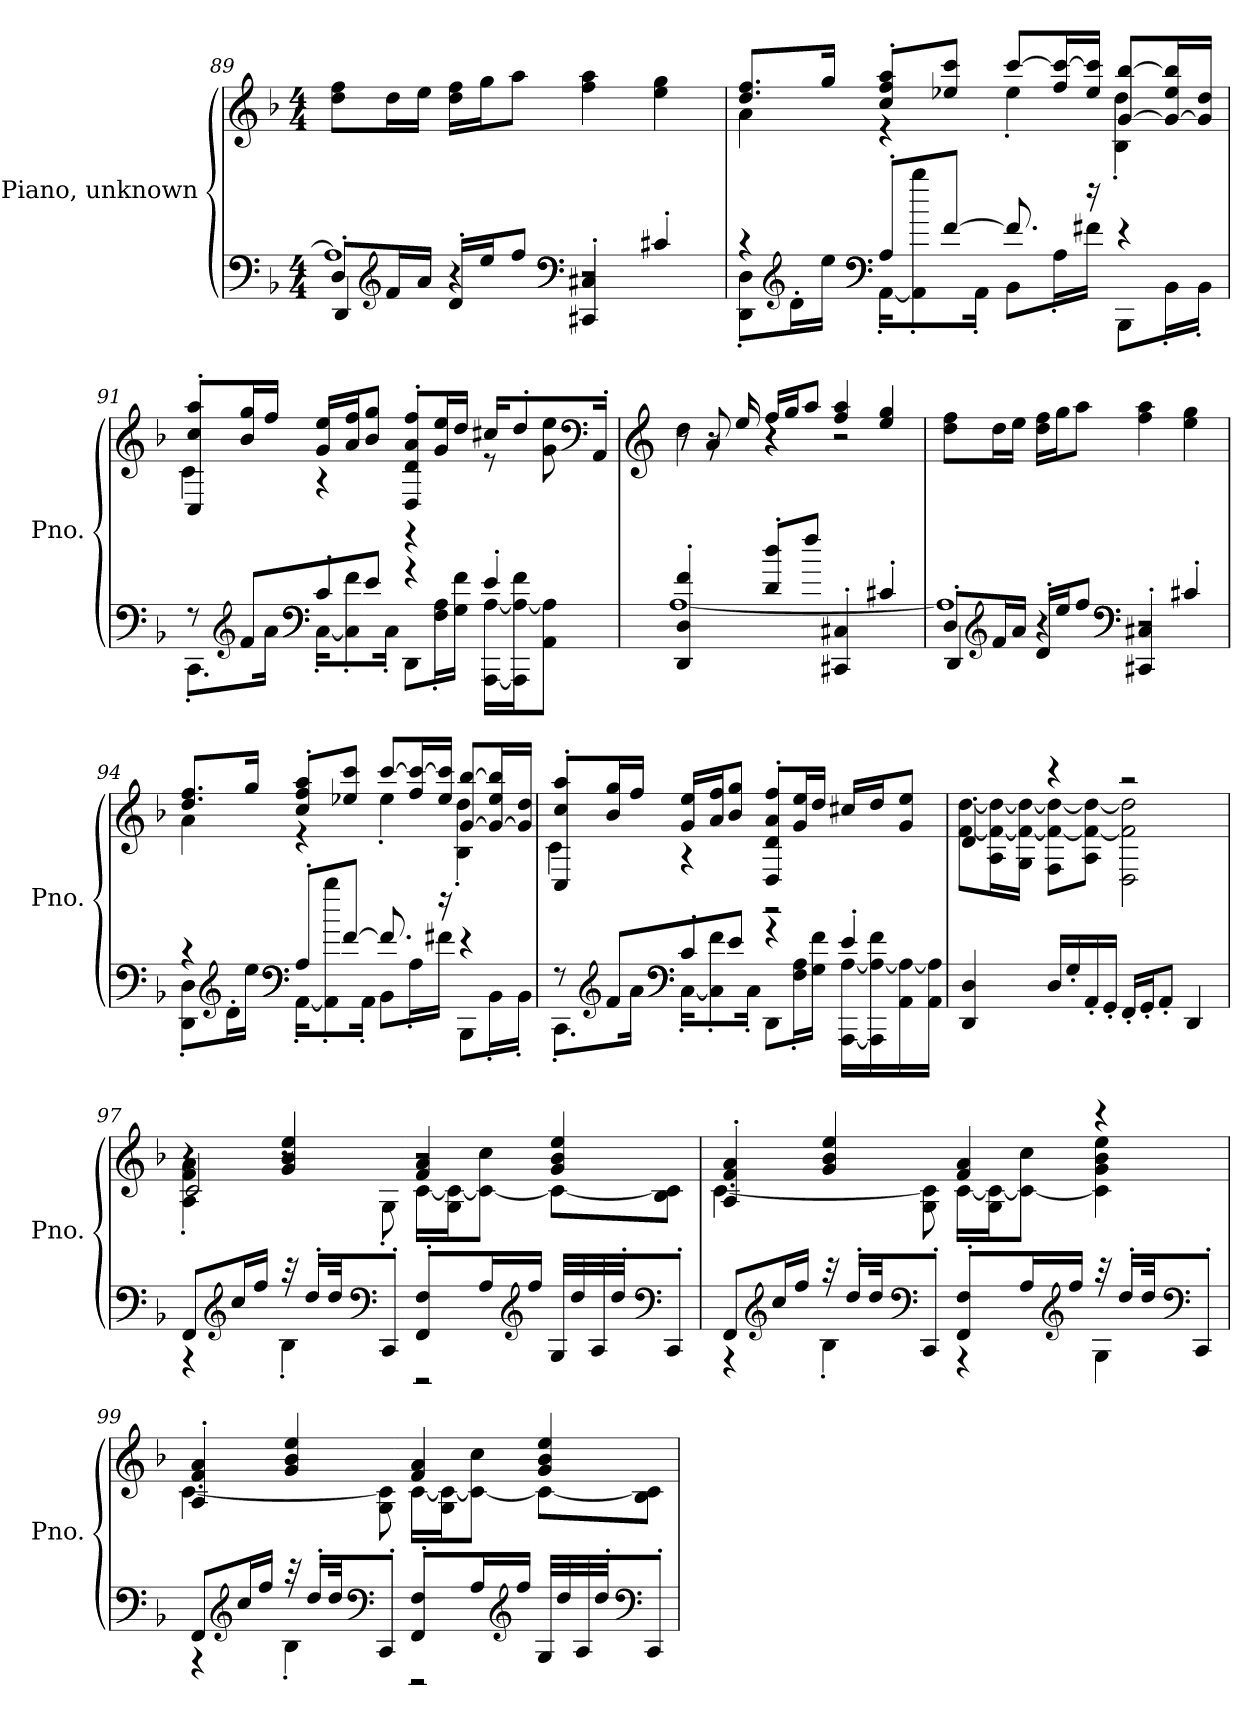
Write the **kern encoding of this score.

**kern	**kern
*part1	*part1
*staff2	*staff1
*I"Piano, unknown	*
*I'Pno.	*
!!LO:LB:g=z
*clefF4	*clefG2
*k[b-]	*k[b-]
*M4/4	*M4/4
=89	=89
*^	*
*	*^	*
8D'/L	1A]	4DD/	8dd\ 8ff\L
*clefG2	*	*	*
16f/L	.	.	16dd\L
16a/JJ	.	.	16ee\JJ
16d'/LL	.	4r	16dd\ 16ff\LL
16ee/J	.	.	16gg\J
8ff/J	.	.	8aa\J
*clefF4	*	*	*
4CC#X/' 4C#X/'	.	2r	4ff\ 4aa\
4c#X'/	.	.	4ee\ 4gg\
*	*v	*v	*
=90	=90	=90
*	*	*^
4r	8DD\' 8D\'L	8.dd/ 8.ff/L	4a\
*clefG2	*	*	*
.	16d'\L	.	.
.	16ee\JJ	16gg/Jk	.
*clefF4	*	*	*
8A'/L	[16AA'\KL	8cc/' 8ff/' 8aa/'L	4r
.	8AA\]' 8bb-\'	.	.
[8f/J	.	8ee-X/ 8ccc/J	.
.	16AA'\Jk	.	.
8.f/]	8BB-\L	[8ccc/L	4ee-'\
.	16A'\L	16ff/ 16ccc/_L	.
16r	16f#X\JJ	16ee-/ 16ccc/]JJ	.
4r	8BBB-\L	[8g/ [8bb-/L	4B-\' 4dd\'
.	16BB-'\L	16g/_ 16ee-/ 16bb-/]L	.
.	16BB-'\JJ	16g/] 16dd/JJ	.
!!LO:LB:g=z	!!
=91	=91	=91	=91
8r	8.CC'\L	8C/' 8cc/' 8aa/'L	4c\
*clefG2	*	*	*
8f/L	.	16b-/ 16gg/L	.
.	16a\Jk	16ff/JJ	.
*clefF4	*	*	*
8c'/	[16C'\KL	16g/ 16ee/LL	4r
.	8C\]' 8f\'	16a/ 16ff/J	.
8e/J	.	8b-/ 8gg/J	.
.	16C'\Jk	.	.
4r	8DD\L	8D/' 8d/' 8a/' 8ff/'L	4r
.	16F\' 16A\'L	16g/ 16ee/L	.
.	16G\ 16f\JJ	16dd/JJ	.
4e'/	[16AAA\ [16A\LL	16cc#X/KL	8r
.	16AAA\] 16A\_ 16f\J	8dd'/	.
.	8AA\ 8A\]J	.	8g\ 8ee\
*	*	*clefF4	*
.	.	16AA'/Jk	.
*	*	*v	*v
=92	=92	=92
*	*	*clefG2
*	*	*^
*	*	*	*^
4DD/' 4D/' 4f/'	[1A	8r	4dd\	8r
.	.	16r	.	8a/
.	.	16ee/	.	.
8d/' 8dd/'L	.	16ff/LL	4r	4r
.	.	16gg/J	.	.
8ff/J	.	8aa/J	.	.
4CC#X/' 4C#X/'	.	4ff/ 4aa/	2r	2r
4c#X'/	.	4ee/ 4gg/	.	.
*	*	*v	*v	*v
!!LO:LB:g=z
=93	=93	=93
*	*^	*
8D'/L	1A]	4DD/	8dd\ 8ff\L
*clefG2	*	*	*
16f/L	.	.	16dd\L
16a/JJ	.	.	16ee\JJ
16d'/LL	.	4r	16dd\ 16ff\LL
16ee/J	.	.	16gg\J
8ff/J	.	.	8aa\J
*clefF4	*	*	*
4CC#X/' 4C#X/'	.	2r	4ff\ 4aa\
4c#X'/	.	.	4ee\ 4gg\
*	*v	*v	*
=94	=94	=94
*	*	*^
4r	8DD\' 8D\'L	8.dd/ 8.ff/L	4a\
*clefG2	*	*	*
.	16d'\L	.	.
.	16ee\JJ	16gg/Jk	.
*clefF4	*	*	*
8A'/L	[16AA'\KL	8cc/' 8ff/' 8aa/'L	4r
.	8AA\]' 8bb-\'	.	.
[8f/J	.	8ee-X/ 8ccc/J	.
.	16AA'\Jk	.	.
8.f/]	8BB-\L	[8ccc/L	4ee-'\
.	16A'\L	16ff/ 16ccc/_L	.
16r	16f#X\JJ	16ee-/ 16ccc/]JJ	.
4r	8BBB-\L	[8g/ [8bb-/L	4B-\' 4dd\'
.	16BB-'\L	16g/_ 16ee-/ 16bb-/]L	.
.	16BB-'\JJ	16g/] 16dd/JJ	.
!!LO:LB:g=z	!!
=95	=95	=95	=95
8r	8.CC'\L	8C/' 8cc/' 8aa/'L	4c\
*clefG2	*	*	*
8f/L	.	16b-/ 16gg/L	.
.	16a\Jk	16ff/JJ	.
*clefF4	*	*	*
8c'/	[16C'\KL	16g/ 16ee/LL	4r
.	8C\]' 8f\'	16a/ 16ff/J	.
8e/J	.	8b-/ 8gg/J	.
.	16C'\Jk	.	.
4r	8DD\L	8D/' 8d/' 8a/' 8ff/'L	2r
.	16F\' 16A\'L	16g/ 16ee/L	.
.	16G\ 16f\JJ	16dd/JJ	.
4e'/	[16AAA\ [16A\LL	16cc#X/LL	.
.	16AAA\] 16A\_ 16f\	16dd/J	.
.	16AA\ 16A\_	8g/ 8ee/J	.
.	16AA\ 16A\]JJ	.	.
*v	*v	*	*
=96	=96	=96
4DD/ 4D/	4d'/	[8f\ [8dd\L
.	.	16A\ 16f\_ 16dd\_L
.	.	16G\ 16f\_ 16dd\_JJ
16D/LL	4r	8F\ 8f\_ 8dd\_L
16G'/	.	.
16AA'/	.	8A\ 8f\_ 8dd\_J
16GG'/JJ	.	.
16FF'/LL	2r	2D\ 2f\] 2dd\]
16GG'/J	.	.
8AA'/J	.	.
4DD/	.	.
!!LO:LB:g=z
=97	=97	=97
*^	*	*^
8FF/L	4r	4r	4A\' 4f\' 4a\'	2c/
*clefG2	*	*	*	*
16cc/L	.	.	.	.
16ff/JJ	.	.	.	.
32r	4B-'\	4g/ 4b-/ 4ee/	8r	.
16dd'/LL	.	.	.	.
32dd/JK	.	.	.	.
*clefF4	*	*	*	*
8CC'/J	.	.	8G'\	.
8FF/' 8F/'L	2r	4f/ 4a/	[16c\LL	2r
.	.	.	16G\ 16c\_J	.
16A/L	.	.	8c\_ 8cc\J	.
*clefG2	*	*	*	*
16ff/JJ	.	.	.	.
32G/LLL	.	4g/ 4b-/ 4ee/	8c\L_	.
32dd/	.	.	.	.
32A/	.	.	.	.
32dd'/JJ	.	.	.	.
*clefF4	*	*	*	*
8CC'/J	.	.	8B-\ 8c\]J	.
*	*	*	*v	*v
!!LO:PB:g=z
=98	=98	=98	=98
8FF/L	4r	4A/' 4f/' 4a/'	[4.c\
*clefG2	*	*	*
16cc/L	.	.	.
16ff/JJ	.	.	.
32r	4B-'\	4g/ 4b-/ 4ee/	.
16dd'/LL	.	.	.
32dd/JK	.	.	.
*clefF4	*	*	*
8CC'/J	.	.	8G\ 8c\]
8FF/' 8F/'L	4r	4f/ 4a/	[16c\LL
.	.	.	16G\ 16c\_J
16A/L	.	.	8c\_ 8cc\J
*clefG2	*	*	*
16ff/JJ	.	.	.
32r	4G\	4r	4c\] 4g\ 4b-\ 4ee\
16dd'/LL	.	.	.
32dd/JK	.	.	.
*clefF4	*	*	*
8CC'/J	.	.	.
!!LO:LB:g=z	!!
=99	=99	=99	=99
8FF/L	4r	4A/' 4f/' 4a/'	[4.c\
*clefG2	*	*	*
16cc/L	.	.	.
16ff/JJ	.	.	.
32r	4B-'\	4g/ 4b-/ 4ee/	.
16dd'/LL	.	.	.
32dd/JK	.	.	.
*clefF4	*	*	*
8CC'/J	.	.	8G\ 8c\]
8FF/' 8F/'L	2r	4f/ 4a/	[16c\LL
.	.	.	16G\ 16c\_J
16A/L	.	.	8c\_ 8cc\J
*clefG2	*	*	*
16ff/JJ	.	.	.
32G/LLL	.	4g/ 4b-/ 4ee/	8c\L_
32dd/	.	.	.
32A/	.	.	.
32dd'/JJ	.	.	.
*clefF4	*	*	*
8CC'/J	.	.	8B-\ 8c\]J
*v	*v	*	*
*	*v	*v
=	=
*-	*-
